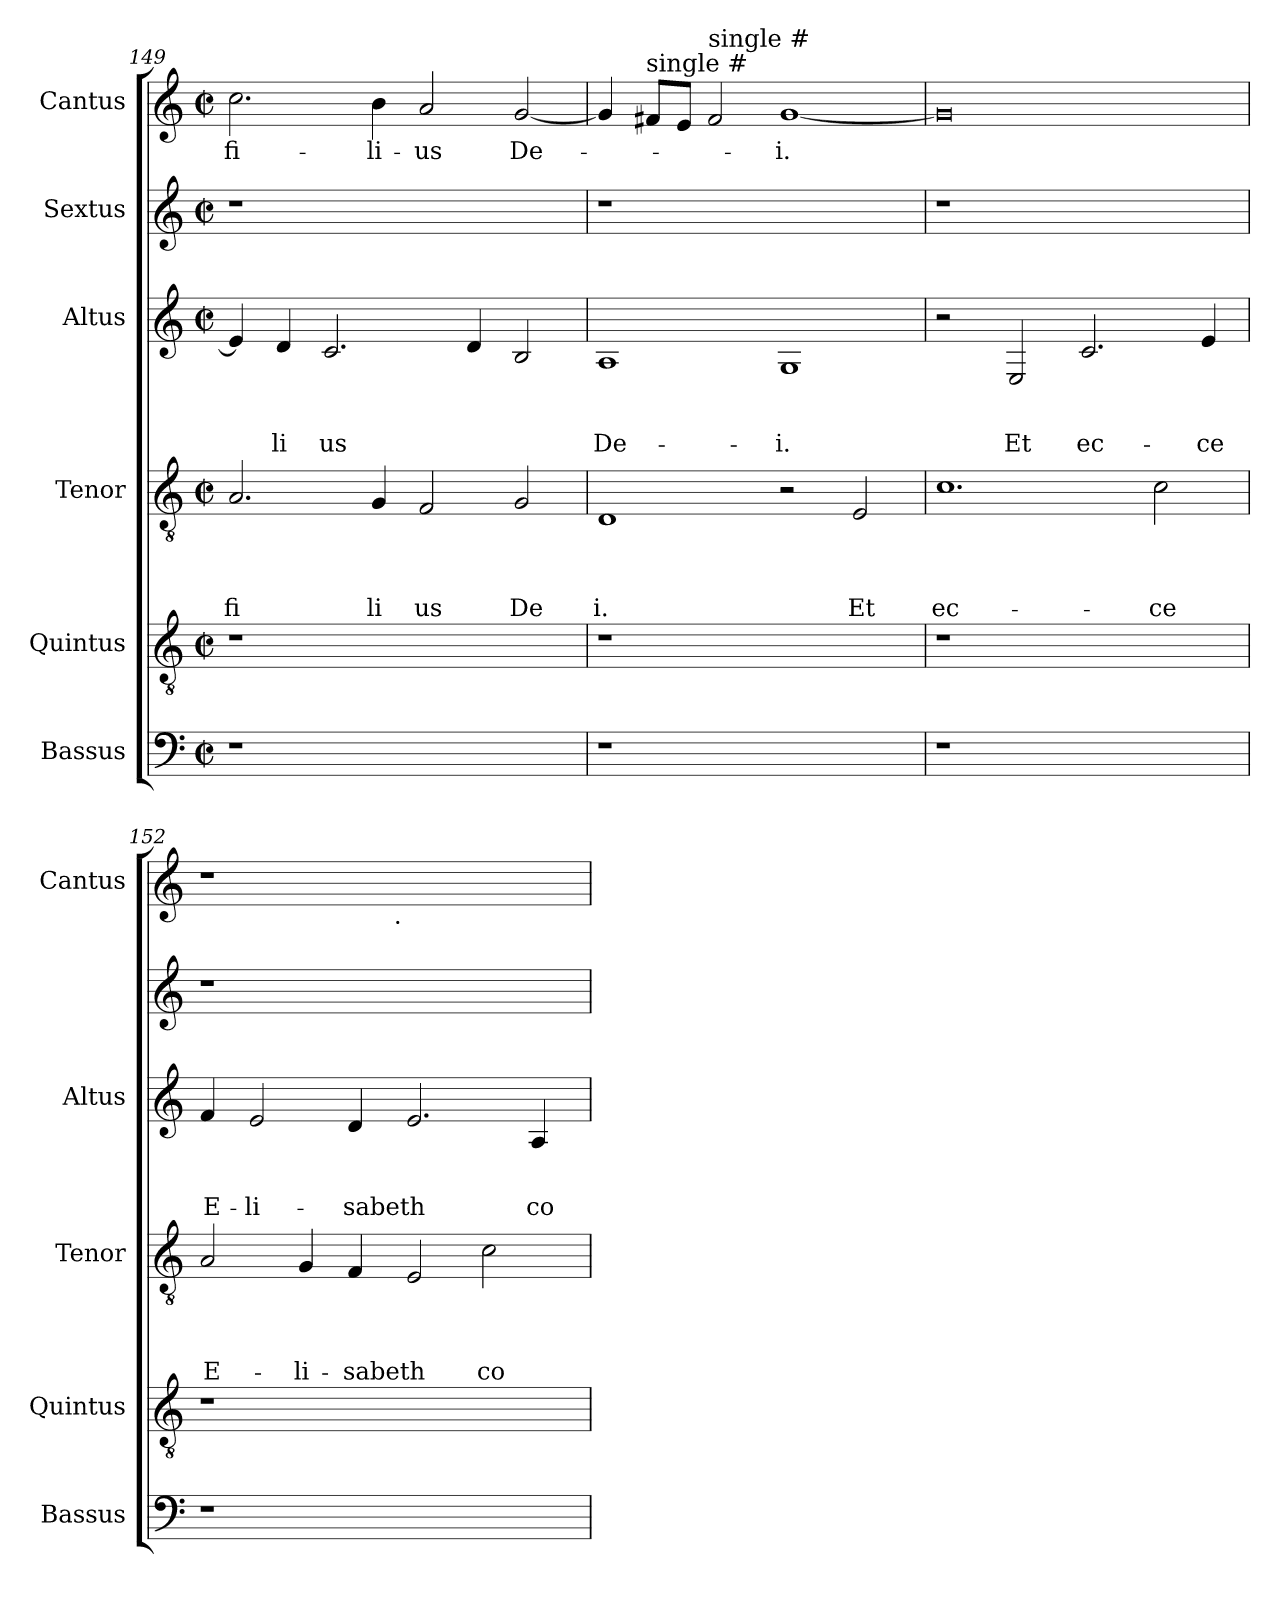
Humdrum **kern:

**kern	**kern	**kern	**text	**text	**text	**text	**kern	**text	**text	**text	**kern	**kern	**text
*part6	*part5	*part4	*part4	*part4	*part4	*part4	*part3	*part3	*part3	*part3	*part2	*part1	*part1
*staff6	*staff5	*staff4	*staff4	*staff4	*staff4	*staff4	*staff3	*staff3	*staff3	*staff3	*staff2	*staff1	*staff1
*I"Bassus	*I"Quintus	*I"Tenor	*	*	*	*	*I"Altus	*	*	*	*I"Sextus	*I"Cantus	*
*I'Bassus	*I'Quintus	*I'Tenor	*	*	*	*	*I'Altus	*	*	*	*	*I'Cantus	*
*clefF4	*clefGv2	*clefGv2	*	*	*	*	*clefG2	*	*	*	*clefG2	*clefG2	*
*k[]	*k[]	*k[]	*	*	*	*	*k[]	*	*	*	*k[]	*k[]	*
*C:	*C:	*C:	*	*	*	*	*C:	*	*	*	*C:	*C:	*
*M2/2	*M2/2	*M2/2	*	*	*	*	*M2/2	*	*	*	*M2/2	*M2/2	*
*met(c|)	*met(c|)	*met(c|)	*	*	*	*	*met(c|)	*	*	*	*met(c|)	*met(c|)	*
=149	=149	=149	=149	=149	=149	=149	=149	=149	=149	=149	=149	=149	=149
!	!	!	!	!	!	!LO:LY:b	!	!	!	!	!	!	!LO:LY:b
1r	1r	2.A/	.	.	.	fi	4e/]	.	.	.	1r	2.cc\	-fi-
!	!	!	!	!	!	!	!	!	!	!LO:LY:b	!	!	!
.	.	.	.	.	.	.	4d/	.	.	li	.	.	.
!	!	!	!	!	!	!	!	!	!	!LO:LY:b	!	!	!
.	.	.	.	.	.	.	2.c/	.	.	us	.	.	.
!	!	!	!	!	!	!LO:LY:b	!	!	!	!	!	!	!LO:LY:b
.	.	4G/	.	.	.	li	.	.	.	.	.	4b\	-li-
!	!	!	!	!	!	!LO:LY:b	!	!	!	!	!	!	!LO:LY:b
1ryy	1ryy	2F/	.	.	.	us	.	.	.	.	1ryy	2a/	-us
.	.	.	.	.	.	.	4d/	.	.	.	.	.	.
!	!	!	!	!	!	!LO:LY:b	!	!	!	!	!	!	!LO:LY:b
.	.	2G/	.	.	.	De	2B/	.	.	.	.	[<2g/	De-
!!LO:LB:g=z
=150	=150	=150	=150	=150	=150	=150	=150	=150	=150	=150	=150	=150	=150
!	!	!	!	!	!	!LO:LY:b	!	!	!	!LO:LY:b	!	!	!
1r	1r	1D	.	.	.	i.	1A	.	.	De-	1r	4g/]	.
!	!	!	!	!	!	!	!	!	!	!	!	!LO:TX:a:t=single #	!
.	.	.	.	.	.	.	.	.	.	.	.	8f#/L	.
.	.	.	.	.	.	.	.	.	.	.	.	8e/J	.
!	!	!	!	!	!	!	!	!	!	!	!	!LO:TX:a:t=single #	!
.	.	.	.	.	.	.	.	.	.	.	.	2f#/	.
!	!	!	!	!	!	!	!	!	!	!LO:LY:b	!	!	!LO:LY:b
1ryy	1ryy	2r	.	.	.	.	1G	.	.	-i.	1ryy	[<1g	-i.
!	!	!	!	!	!	!LO:LY:b	!	!	!	!	!	!	!
.	.	2E/	.	.	.	Et	.	.	.	.	.	.	.
=151	=151	=151	=151	=151	=151	=151	=151	=151	=151	=151	=151	=151	=151
!	!	!	!	!	!	!LO:LY:b	!	!	!	!	!	!	!
1r	1r	1.c	.	.	.	ec-	2r	.	.	.	1r	0g]	.
!	!	!	!	!	!	!	!	!	!	!LO:LY:b	!	!	!
.	.	.	.	.	.	.	2E/	.	.	Et	.	.	.
!	!	!	!	!	!	!	!	!	!	!LO:LY:b	!	!	!
1ryy	1ryy	.	.	.	.	.	2.c/	.	.	ec-	1ryy	.	.
!	!	!	!	!	!	!LO:LY:b	!	!	!	!	!	!	!
.	.	2c\	.	.	.	-ce	.	.	.	.	.	.	.
!	!	!	!	!	!	!	!	!	!	!LO:LY:b	!	!	!
.	.	.	.	.	.	.	4e/	.	.	-ce	.	.	.
=152	=152	=152	=152	=152	=152	=152	=152	=152	=152	=152	=152	=152	=152
!	!	!	!	!	!	!LO:LY:b	!	!	!	!LO:LY:b	!	!	!
*	*	*	*	*	*	*	*	*	*	*	*	*^	*
1r	1r	2A/	.	.	.	E-	4f/	.	.	E-	1r	1r	2ryy	.
!	!	!	!	!	!	!	!	!	!	!LO:LY:b	!	!	!	!
.	.	.	.	.	.	.	2e/	.	.	-li-	.	.	.	.
!	!	!	!	!	!	!LO:LY:b	!	!	!	!	!	!	!	!
.	.	4G/	.	.	.	-li-	.	.	.	.	.	.	4...ryy	.
!	!	!	!	!	!	!LO:LY:b	!	!	!	!LO:LY:b	!	!	!	!
.	.	4F/	.	.	.	-sabeth	4d/	.	.	-sabeth	.	.	.	.
!	!	!	!	!	!	!	!	!	!	!	!	!	!LO:TX:b:t=.	!
.	.	.	.	.	.	.	.	.	.	.	.	.	1ryy	.
1ryy	1ryy	2E/	.	.	.	.	2.e/	.	.	.	1ryy	1ryy	.	.
!	!	!	!	!	!	!LO:LY:b	!	!	!	!	!	!	!	!
.	.	2c\	.	.	.	co-	.	.	.	.	.	.	.	.
!	!	!	!	!	!	!	!	!	!	!LO:LY:b	!	!	!	!
.	.	.	.	.	.	.	4A/	.	.	co-	.	.	.	.
.	.	.	.	.	.	.	.	.	.	.	.	.	32ryy	.
*	*	*	*	*	*	*	*	*	*	*	*	*v	*v	*
=	=	=	=	=	=	=	=	=	=	=	=	=	=
*-	*-	*-	*-	*-	*-	*-	*-	*-	*-	*-	*-	*-	*-
